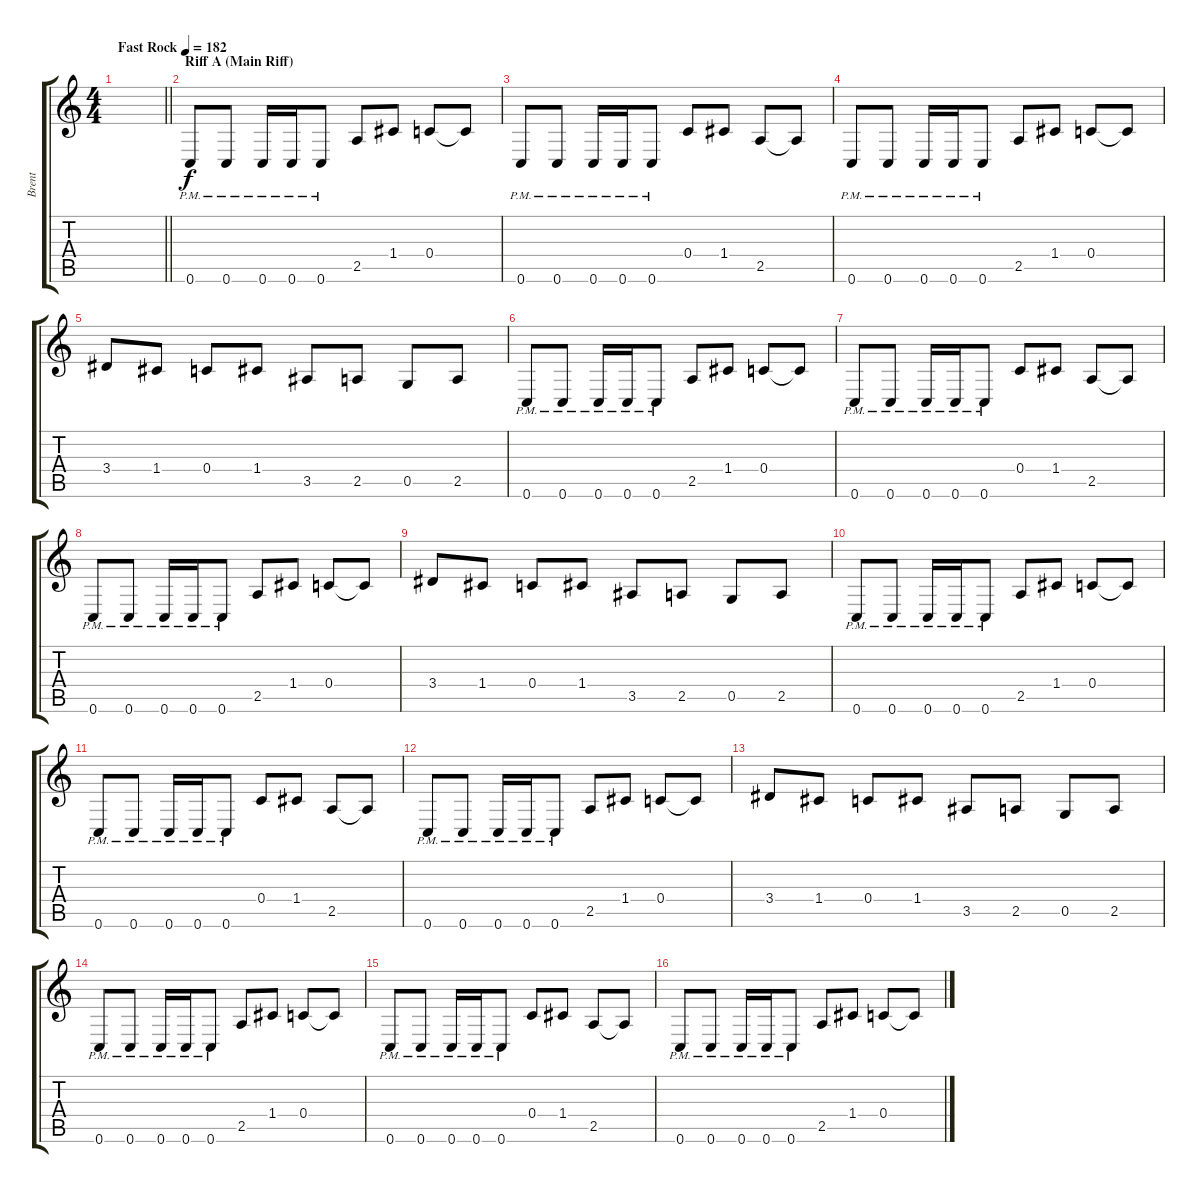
\track ("Brent" "Brent") {instrument distortionguitar}
\staff {score tabs}
\tuning (D4 A3 F3 C3 G2 C2) {hide}
\ts (4 4)
\tempo (182 "Fast Rock")
\clef g2
\barLineRight lightlight
\ks c
|
\section ("" "Riff A (Main Riff)")
0.6{pm}.8 0.6{pm}.8 0.6{pm}.16 0.6{pm}.16 0.6{pm}.8 2.5.8 1.4.8 0.4.8 0.4{t}.8 |
0.6{pm}.8 0.6{pm}.8 0.6{pm}.16 0.6{pm}.16 0.6{pm}.8 0.4.8 1.4.8 2.5.8 2.5{t}.8 |
0.6{pm}.8 0.6{pm}.8 0.6{pm}.16 0.6{pm}.16 0.6{pm}.8 2.5.8 1.4.8 0.4.8 0.4{t}.8 |
3.4.8 1.4.8 0.4.8 1.4.8 3.5.8 2.5.8 0.5.8 2.5.8 |
0.6{pm}.8 0.6{pm}.8 0.6{pm}.16 0.6{pm}.16 0.6{pm}.8 2.5.8 1.4.8 0.4.8 0.4{t}.8 |
0.6{pm}.8 0.6{pm}.8 0.6{pm}.16 0.6{pm}.16 0.6{pm}.8 0.4.8 1.4.8 2.5.8 2.5{t}.8 |
0.6{pm}.8 0.6{pm}.8 0.6{pm}.16 0.6{pm}.16 0.6{pm}.8 2.5.8 1.4.8 0.4.8 0.4{t}.8 |
3.4.8 1.4.8 0.4.8 1.4.8 3.5.8 2.5.8 0.5.8 2.5.8 |
0.6{pm}.8 0.6{pm}.8 0.6{pm}.16 0.6{pm}.16 0.6{pm}.8 2.5.8 1.4.8 0.4.8 0.4{t}.8 |
0.6{pm}.8 0.6{pm}.8 0.6{pm}.16 0.6{pm}.16 0.6{pm}.8 0.4.8 1.4.8 2.5.8 2.5{t}.8 |
0.6{pm}.8 0.6{pm}.8 0.6{pm}.16 0.6{pm}.16 0.6{pm}.8 2.5.8 1.4.8 0.4.8 0.4{t}.8 |
3.4.8 1.4.8 0.4.8 1.4.8 3.5.8 2.5.8 0.5.8 2.5.8 |
0.6{pm}.8 0.6{pm}.8 0.6{pm}.16 0.6{pm}.16 0.6{pm}.8 2.5.8 1.4.8 0.4.8 0.4{t}.8 |
0.6{pm}.8 0.6{pm}.8 0.6{pm}.16 0.6{pm}.16 0.6{pm}.8 0.4.8 1.4.8 2.5.8 2.5{t}.8 |
0.6{pm}.8 0.6{pm}.8 0.6{pm}.16 0.6{pm}.16 0.6{pm}.8 2.5.8 1.4.8 0.4.8 0.4{t}.8
